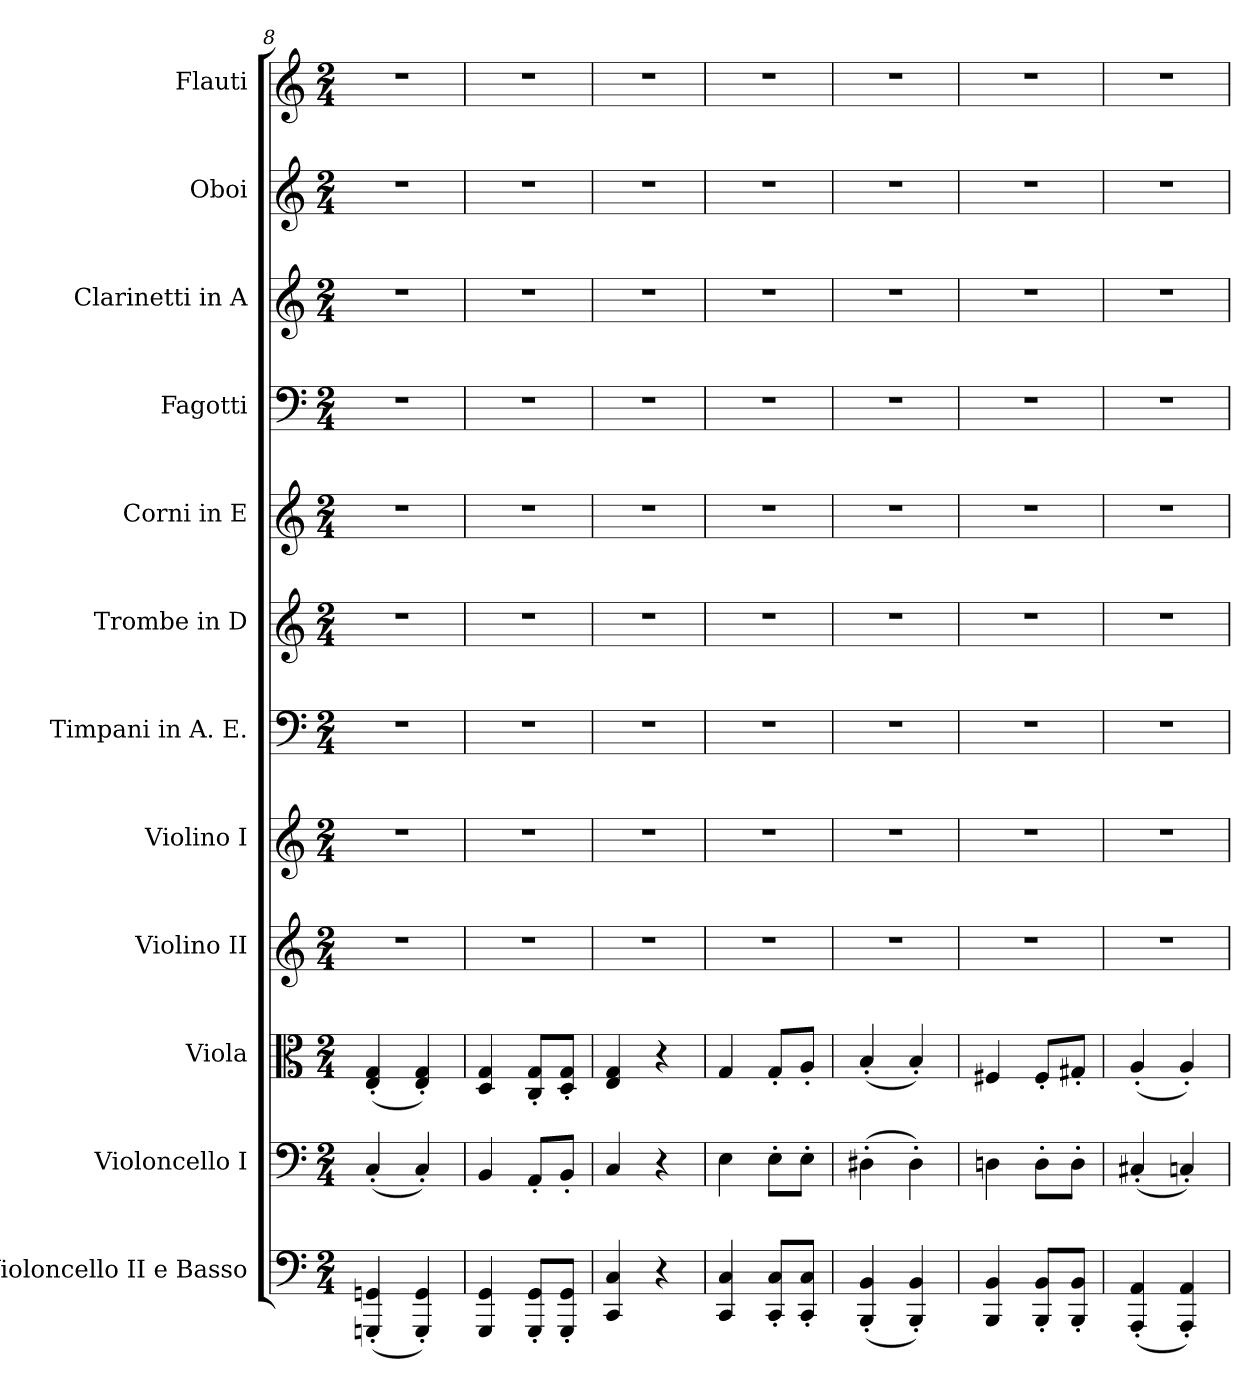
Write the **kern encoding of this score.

**kern	**kern	**kern	**kern	**kern	**kern	**kern	**kern	**kern	**kern	**kern	**kern
*part12	*part11	*part10	*part9	*part8	*part7	*part6	*part5	*part4	*part3	*part2	*part1
*staff12	*staff11	*staff10	*staff9	*staff8	*staff7	*staff6	*staff5	*staff4	*staff3	*staff2	*staff1
*I"Violoncello II e Basso	*I"Violoncello I	*I"Viola	*I"Violino II	*I"Violino I	*I"Timpani in A. E.	*I"Trombe in D	*I"Corni in E	*I"Fagotti	*I"Clarinetti in A	*I"Oboi	*I"Flauti
*	*	*	*	*	*I'Tp.	*I'Tr.	*I'Corn.	*I'Fag.	*I'Cl.	*I'Ob.	*I'Fl.
*clefF4	*clefF4	*clefC3	*clefG2	*clefG2	*clefF4	*clefG2	*clefG2	*clefF4	*clefG2	*clefG2	*clefG2
*	*	*	*	*	*	*ITrd-1c-2	*ITrd5c8	*	*ITrd2c3	*	*
*k[]	*k[]	*k[]	*k[]	*k[]	*k[]	*k[f#c#]	*k[f#c#g#d#]	*k[]	*k[f#c#g#]	*k[]	*k[]
*M2/4	*M2/4	*M2/4	*M2/4	*M2/4	*M2/4	*M2/4	*M2/4	*M2/4	*M2/4	*M2/4	*M2/4
=8	=8	=8	=8	=8	=8	=8	=8	=8	=8	=8	=8
(4GGGn/' 4GGn/'	(4C'/	(4E/' 4G/'	2r	2r	2r	2r	2r	2r	2r	2r	2r
4GGG/' 4GG/')	4C'/)	4E/' 4G/')	.	.	.	.	.	.	.	.	.
=9	=9	=9	=9	=9	=9	=9	=9	=9	=9	=9	=9
4GGG/ 4GG/	4BB/	4D/ 4G/	2r	2r	2r	2r	2r	2r	2r	2r	2r
8GGG/' 8GG/'L	8AA'/L	8C/' 8G/'L	.	.	.	.	.	.	.	.	.
8GGG/' 8GG/'J	8BB'/J	8D/' 8G/'J	.	.	.	.	.	.	.	.	.
=10	=10	=10	=10	=10	=10	=10	=10	=10	=10	=10	=10
4CC/ 4C/	4C/	4E/ 4G/	2r	2r	2r	2r	2r	2r	2r	2r	2r
4r	4r	4r	.	.	.	.	.	.	.	.	.
=11	=11	=11	=11	=11	=11	=11	=11	=11	=11	=11	=11
4CC/ 4C/	4E\	4G/	2r	2r	2r	2r	2r	2r	2r	2r	2r
8CC/' 8C/'L	8E'\L	8G'/L	.	.	.	.	.	.	.	.	.
8CC/' 8C/'J	8E'\J	8A'/J	.	.	.	.	.	.	.	.	.
=12	=12	=12	=12	=12	=12	=12	=12	=12	=12	=12	=12
(4BBB/' 4BB/'	(4D#X'\	(4B'/	2r	2r	2r	2r	2r	2r	2r	2r	2r
4BBB/' 4BB/')	4D#'\)	4B'/)	.	.	.	.	.	.	.	.	.
=13	=13	=13	=13	=13	=13	=13	=13	=13	=13	=13	=13
4BBB/ 4BB/	4Dn\	4F#X/	2r	2r	2r	2r	2r	2r	2r	2r	2r
8BBB/' 8BB/'L	8D'\L	8F#'/L	.	.	.	.	.	.	.	.	.
8BBB/' 8BB/'J	8D'\J	8G#X'/J	.	.	.	.	.	.	.	.	.
=14	=14	=14	=14	=14	=14	=14	=14	=14	=14	=14	=14
(4AAA/' 4AA/'	(4C#X'/	(4A'/	2r	2r	2r	2r	2r	2r	2r	2r	2r
4AAA/' 4AA/')	4Cn'/)	4A'/)	.	.	.	.	.	.	.	.	.
=	=	=	=	=	=	=	=	=	=	=	=
*-	*-	*-	*-	*-	*-	*-	*-	*-	*-	*-	*-
